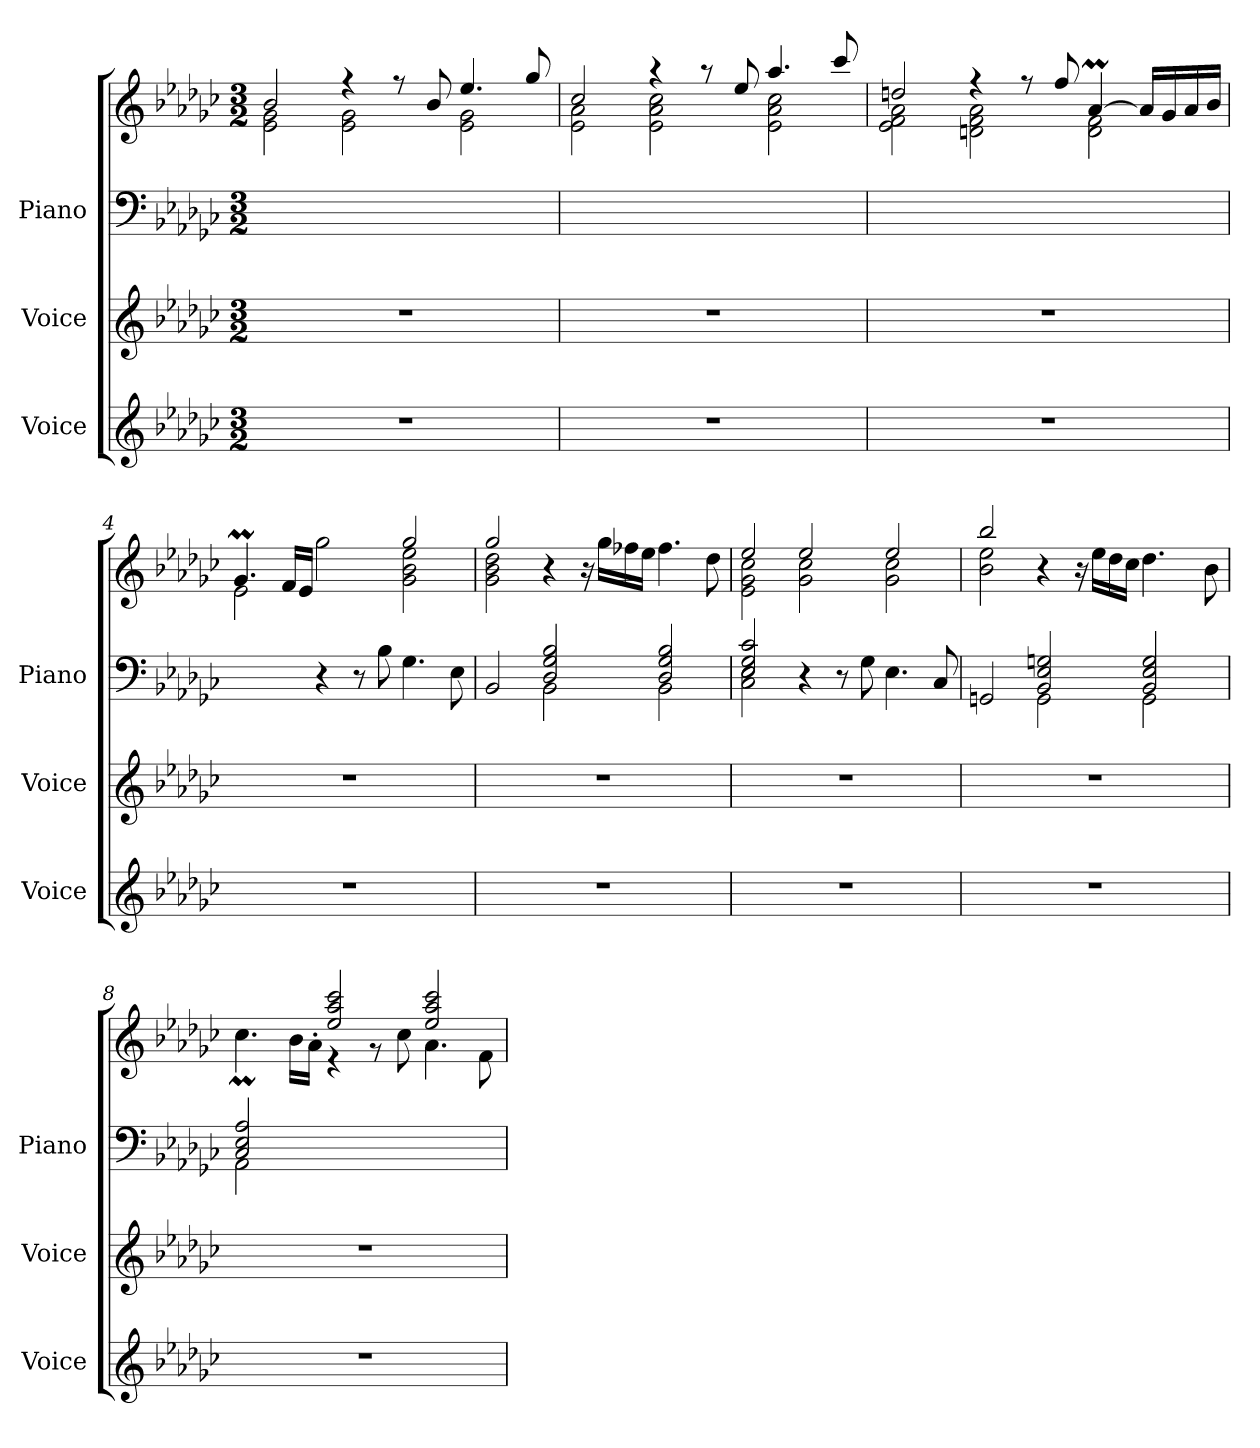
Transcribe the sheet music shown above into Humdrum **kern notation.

**kern	**kern	**kern	**kern
*part3	*part2	*part1	*part1
*staff4	*staff3	*staff2	*staff1
*I"Voice	*I"Voice	*I"Piano	*
*I'Voice	*I'Voice	*I'Piano	*
*clefG2	*clefG2	*clefF4	*clefG2
*k[b-e-a-d-g-c-]	*k[b-e-a-d-g-c-]	*k[b-e-a-d-g-c-]	*k[b-e-a-d-g-c-]
*M3/2	*M3/2	*M3/2	*M3/2
=1	=1	=1	=1
*	*	*	*^
1.r	1.r	1.ryy	2b-/	2e-\ 2g-\
.	.	.	4rff	2e-\ 2g-\
.	.	.	8rff	.
.	.	.	8b-/	.
.	.	.	4.ee-/	2e-\ 2g-\
.	.	.	8gg-/	.
=2	=2	=2	=2	=2
1.r	1.r	1.ryy	2cc-/	2e-\ 2a-\
.	.	.	4raa	2e-\ 2a-\ 2cc-\
.	.	.	8raa	.
.	.	.	8ee-/	.
.	.	.	4.aa-/	2e-\ 2a-\ 2cc-\
.	.	.	8ccc-/	.
=3	=3	=3	=3	=3
1.r	1.r	1.ryy	2ddn/	2e-\ 2f\ 2a-\
.	.	.	4rff	2dn\ 2f\ 2a-\
.	.	.	8rff	.
.	.	.	8ff/	.
.	.	.	[>4a-M/	2d\ 2f\
.	.	.	16a-/LL]	.
.	.	.	16g-/	.
.	.	.	16a-/	.
.	.	.	16b-/JJ	.
!!LO:LB:g=z	!!
=4	=4	=4	=4	=4
1.r	1.r	2ryy	4.g-M/	2e-\
.	.	.	16f/LL	.
.	.	.	16e-/JJ	.
.	.	4r	2ryy	2gg-\
.	.	8r	.	.
.	.	8B-\	.	.
.	.	4.G-\	2gg-/	2g-\ 2b-\ 2ee-\
.	.	8E-\	.	.
=5	=5	=5	=5	=5
*	*	*^	*	*
1.r	1.r	2BB-/	2ryy	2gg-/	2g-\ 2b-\ 2dd-\
.	.	2BB-\	2D-/ 2G-/ 2B-/	1ryy	4r
.	.	.	.	.	16ra
.	.	.	.	.	16gg-\LL
.	.	.	.	.	16ff-X\
.	.	.	.	.	16ee-\JJ
.	.	2BB-\	2D-/ 2G-/ 2B-/	.	4.ff-\
.	.	.	.	.	8dd-\
=6	=6	=6	=6	=6	=6
1.r	1.r	2E-/ 2G-/ 2c-/	2C-\ 2E-\	2ee-/	2e-\ 2g-\ 2cc-\
.	.	4r	1ryy	2ee-/	2g-\ 2cc-\
.	.	8r	.	.	.
.	.	8G-\	.	.	.
.	.	4.E-\	.	2ee-/	2g-\ 2cc-\
.	.	8C-/	.	.	.
!!LO:LB:g=z	!!
=7	=7	=7	=7	=7	=7
1.r	1.r	2GGn/	2ryy	2bb-/	2b-\ 2ee-\
.	.	2GG\	2BB-/ 2E-/ 2Gn/	4ryy	4r
.	.	.	.	4ryy	16r
.	.	.	.	.	16ee-\LL
.	.	.	.	.	16dd-\
.	.	.	.	.	16cc-\JJ
.	.	2GG\	2BB-/ 2E-/ 2G/	4ryy	4.dd-\
.	.	.	.	4ryy	.
.	.	.	.	.	8b-\
=8	=8	=8	=8	=8	=8
1.r	1.r	2C-/ 2E-/ 2A-/	2AA-\	2ryy	4.cc-M\
.	.	.	.	.	16b-\LL
.	.	.	.	.	16a-'>\JJ
.	.	1ryy	1ryy	2ee-/ 2aa-/ 2ccc-/	4re
.	.	.	.	.	8rf
.	.	.	.	.	8cc-\
.	.	.	.	2ee-/ 2aa-/ 2ccc-/	4.a-\
.	.	.	.	.	8f\
*	*	*v	*v	*	*
*	*	*	*v	*v
=	=	=	=
*-	*-	*-	*-
